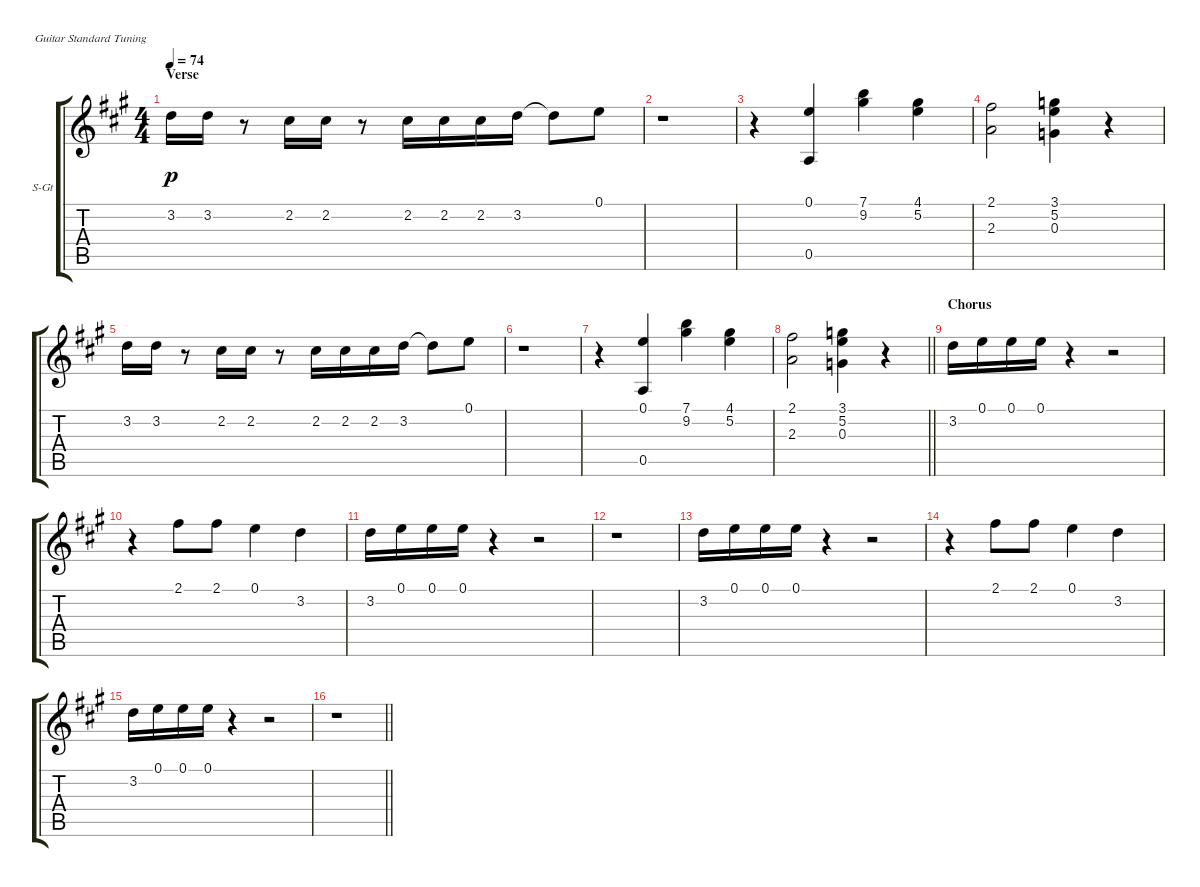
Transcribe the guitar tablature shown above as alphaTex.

\bracketExtendMode groupsimilarinstruments
\firstSystemTrackNameOrientation horizontal
\otherSystemsTrackNameOrientation horizontal
\track ("Vocal (backup)" "S-Gt") {instrument rockorgan}
\staff {score tabs}
\tuning (E4 B3 G3 D3 A2 E2)
\displaytranspose 12
\ts (4 4)
\section ("" "Verse")
\tempo 74
\clef g2
\ks a
3.2.16{dy p} 3.2.16 r.8 2.2.16 2.2.16 r.8 2.2.16 2.2.16 2.2.16 3.2.16 3.2{t}.8 0.1.8 |
r.1 |
r.4 (0.1 0.5).4 (7.1 9.2).4 (4.1 5.2).4 |
(2.1 2.3).2 (3.1 5.2 0.3).4 r.4 |
3.2.16 3.2.16 r.8 2.2.16 2.2.16 r.8 2.2.16 2.2.16 2.2.16 3.2.16 3.2{t}.8 0.1.8 |
r.1 |
r.4 (0.1 0.5).4 (7.1 9.2).4 (4.1 5.2).4 |
\barLineRight lightlight
(2.1 2.3).2 (3.1 5.2 0.3).4 r.4 |
\section ("" "Chorus")
3.2.16 0.1.16 0.1.16 0.1.16 r.4 r.2 |
r.4 2.1.8 2.1.8 0.1.4 3.2.4 |
3.2.16 0.1.16 0.1.16 0.1.16 r.4 r.2 |
r.1 |
3.2.16 0.1.16 0.1.16 0.1.16 r.4 r.2 |
r.4 2.1.8 2.1.8 0.1.4 3.2.4 |
3.2.16 0.1.16 0.1.16 0.1.16 r.4 r.2 |
\barLineRight lightlight
r.1
